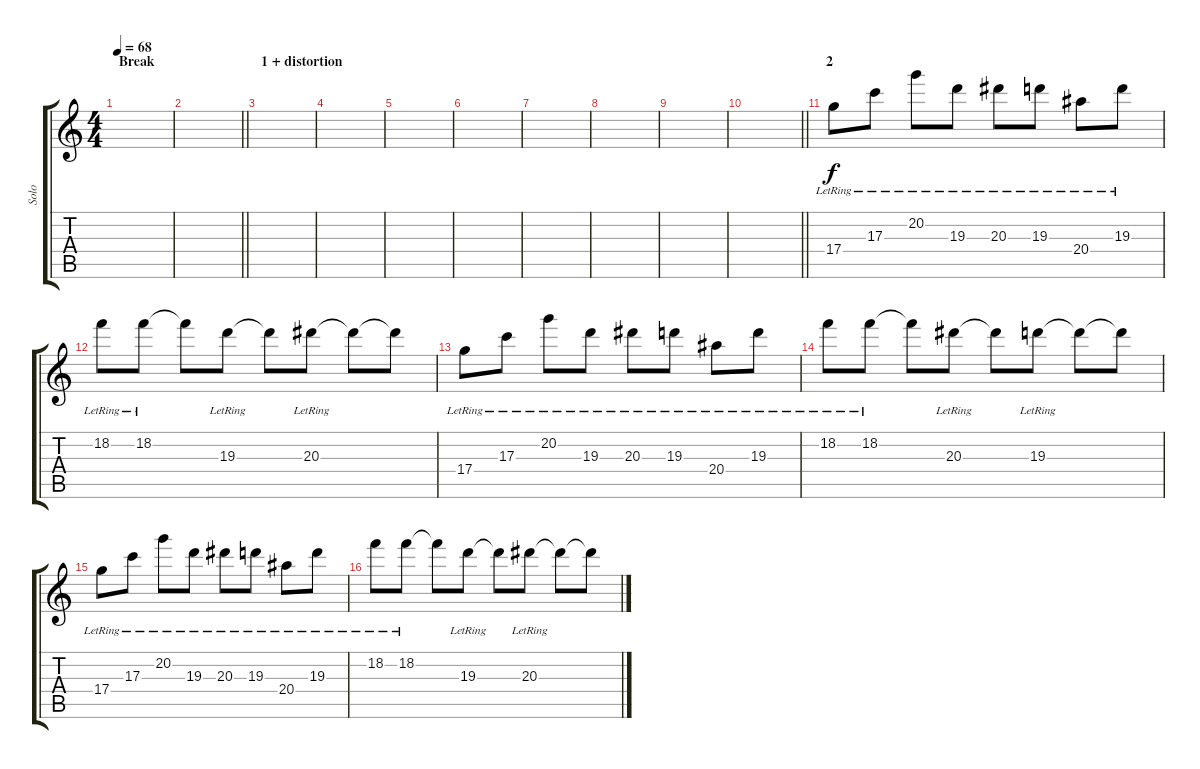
\track ("Solo" "Solo") {instrument overdrivenguitar}
\staff {score tabs}
\tuning (E4 B3 G3 D3 A2 E2) {hide}
\ts (4 4)
\section ("" "Break")
\tempo 68
\clef g2
\ks c
|
\barLineRight lightlight
|
\section ("" "1 + distortion")
|
|
|
|
|
|
|
\barLineRight lightlight
|
\section ("" "2")
17.4{lr}.8 17.3{lr}.8 20.2{lr}.8 19.3{lr}.8 20.3{lr}.8 19.3{lr}.8 20.4{lr}.8 19.3{lr}.8 |
18.2{lr}.8 18.2{lr}.8 18.2{t}.8 19.3{lr}.8 19.3{t}.8 20.3{lr}.8 20.3{t}.8 20.3{t}.8 |
17.4{lr}.8 17.3{lr}.8 20.2{lr}.8 19.3{lr}.8 20.3{lr}.8 19.3{lr}.8 20.4{lr}.8 19.3{lr}.8 |
18.2{lr}.8 18.2{lr}.8 18.2{t}.8 20.3{lr}.8 20.3{t}.8 19.3{lr}.8 19.3{t}.8 19.3{t}.8 |
17.4{lr}.8 17.3{lr}.8 20.2{lr}.8 19.3{lr}.8 20.3{lr}.8 19.3{lr}.8 20.4{lr}.8 19.3{lr}.8 |
18.2{lr}.8 18.2{lr}.8 18.2{t}.8 19.3{lr}.8 19.3{t}.8 20.3{lr}.8 20.3{t}.8 20.3{t}.8
